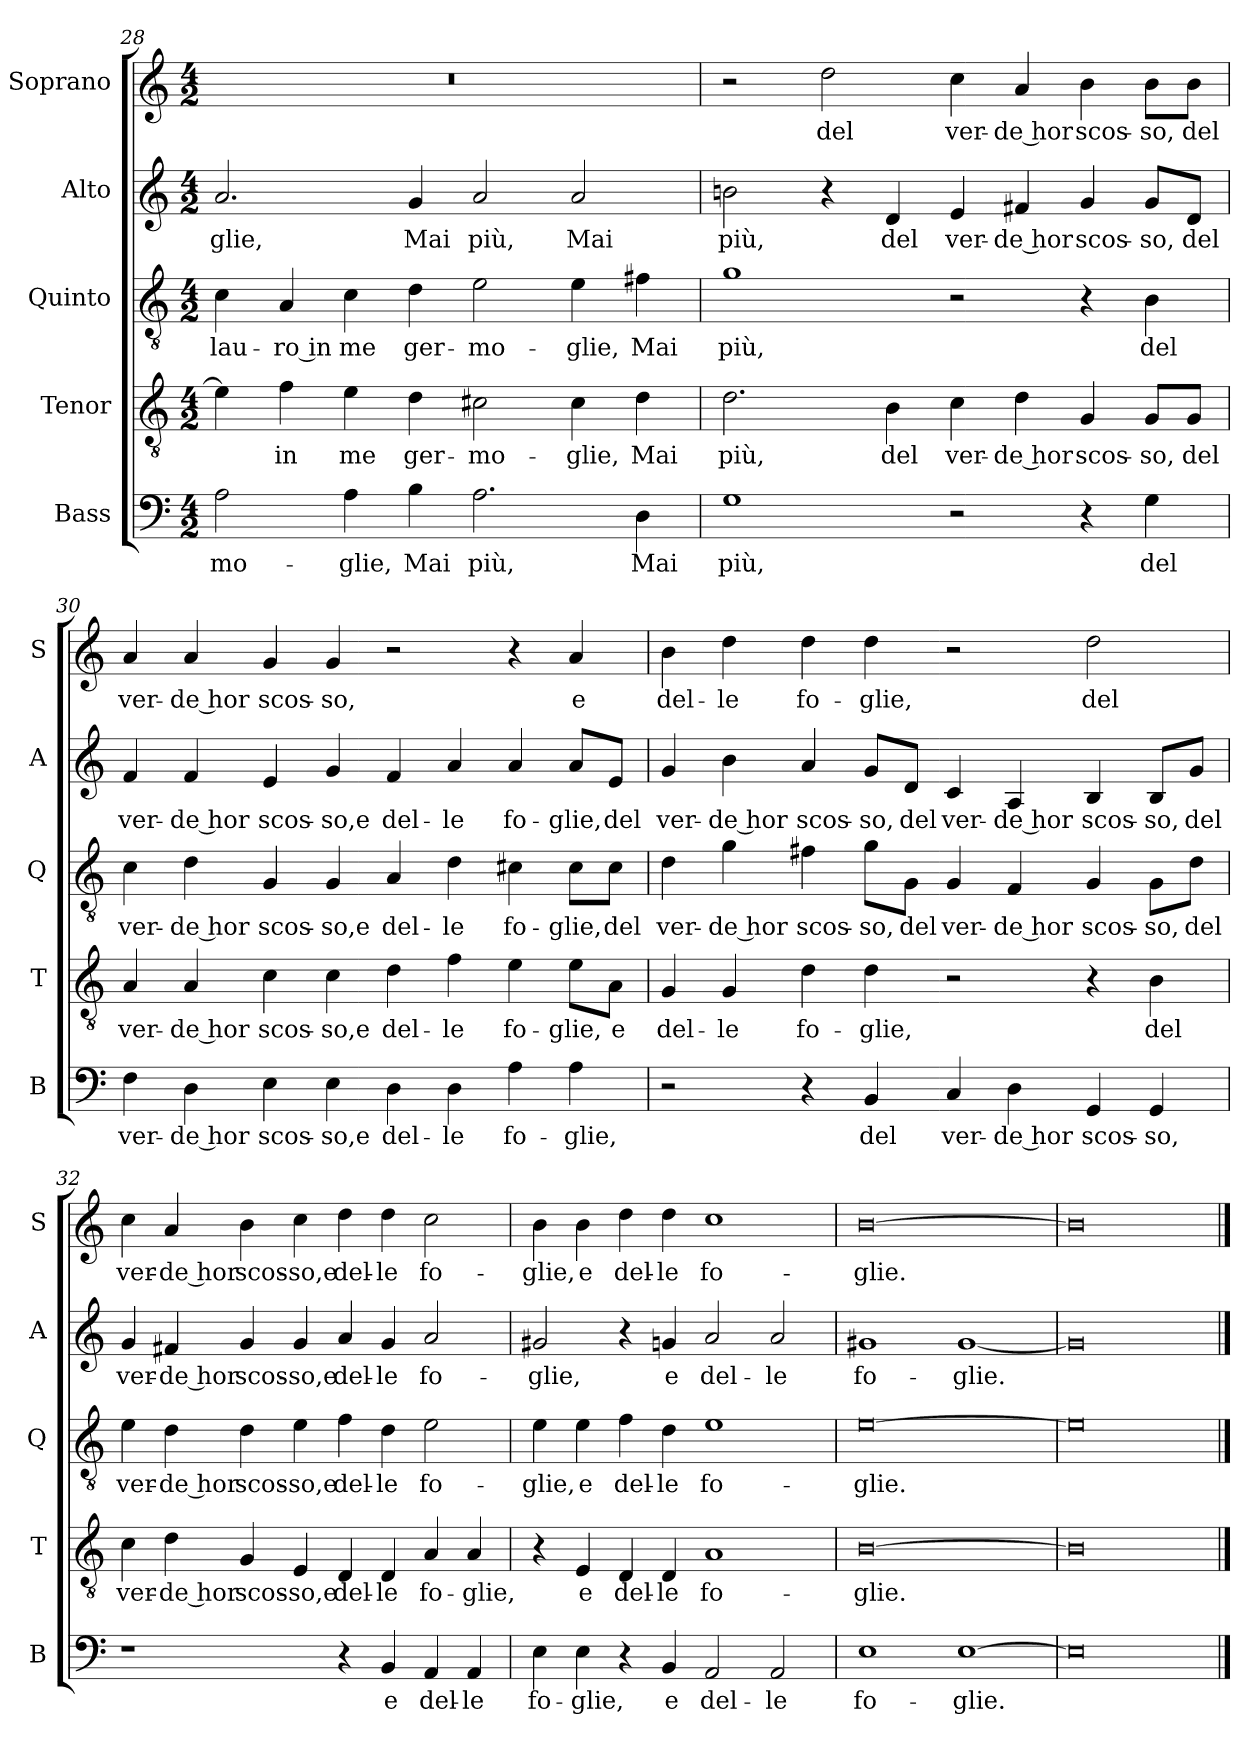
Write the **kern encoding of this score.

**kern	**text	**kern	**text	**kern	**text	**kern	**text	**kern	**text
*part5	*part5	*part4	*part4	*part3	*part3	*part2	*part2	*part1	*part1
*staff5	*staff5	*staff4	*staff4	*staff3	*staff3	*staff2	*staff2	*staff1	*staff1
*I"Bass	*	*I"Tenor	*	*I"Quinto	*	*I"Alto	*	*I"Soprano	*
*I'B	*	*I'T	*	*I'Q	*	*I'A	*	*I'S	*
*clefF4	*	*clefGv2	*	*clefGv2	*	*clefG2	*	*clefG2	*
*k[]	*	*k[]	*	*k[]	*	*k[]	*	*k[]	*
*C:	*	*C:	*	*C:	*	*C:	*	*C:	*
*M4/2	*	*M4/2	*	*M4/2	*	*M4/2	*	*M4/2	*
=28	=28	=28	=28	=28	=28	=28	=28	=28	=28
!	!LO:LY:b	!	!	!	!LO:LY:b	!	!LO:LY:b	!	!
2A\	-mo-	4e\]	.	4c\	lau-	2.a/	-glie,	0r	.
!	!	!	!LO:LY:b	!	!LO:LY:b	!	!	!	!
.	.	4f\	in	4A/	-ro in	.	.	.	.
!	!LO:LY:b	!	!LO:LY:b	!	!LO:LY:b	!	!	!	!
4A\	-glie,	4e\	me	4c\	me	.	.	.	.
!	!LO:LY:b	!	!LO:LY:b	!	!LO:LY:b	!	!LO:LY:b	!	!
4B\	Mai	4d\	ger-	4d\	ger-	4g/	Mai	.	.
!	!LO:LY:b	!	!LO:LY:b	!	!LO:LY:b	!	!LO:LY:b	!	!
2.A\	più,	2c#X\	-mo-	2e\	-mo-	2a/	più,	.	.
!	!	!	!LO:LY:b	!	!LO:LY:b	!	!LO:LY:b	!	!
.	.	4c#\	-glie,	4e\	-glie,	2a/	Mai	.	.
!	!LO:LY:b	!	!LO:LY:b	!	!LO:LY:b	!	!	!	!
4D\	Mai	4d\	Mai	4f#X\	Mai	.	.	.	.
!!LO:PB:g=z
=29	=29	=29	=29	=29	=29	=29	=29	=29	=29
!	!LO:LY:b	!	!LO:LY:b	!	!LO:LY:b	!	!LO:LY:b	!	!
1G	più,	2.d\	più,	1g	più,	2bni\	più,	2r	.
!	!	!	!	!	!	!	!	!	!LO:LY:b
.	.	.	.	.	.	4r	.	2dd\	del
!	!	!	!LO:LY:b	!	!	!	!LO:LY:b	!	!
.	.	4B\	del	.	.	4d/	del	.	.
!	!	!	!LO:LY:b	!	!	!	!LO:LY:b	!	!LO:LY:b
2r	.	4c\	ver-	2r	.	4e/	ver-	4cc\	ver-
!	!	!	!LO:LY:b	!	!	!	!LO:LY:b	!	!LO:LY:b
.	.	4d\	-de hor	.	.	4f#X/	-de hor	4a/	-de hor
!	!	!	!LO:LY:b	!	!	!	!LO:LY:b	!	!LO:LY:b
4r	.	4G/	scos-	4r	.	4g/	scos-	4b\	scos-
!	!LO:LY:b	!	!LO:LY:b	!	!LO:LY:b	!	!LO:LY:b	!	!LO:LY:b
4G\	del	8G/L	-so,	4B\	del	8g/L	-so,	8b\L	-so,
!	!	!	!LO:LY:b	!	!	!	!LO:LY:b	!	!LO:LY:b
.	.	8G/J	del	.	.	8d/J	del	8b\J	del
=30	=30	=30	=30	=30	=30	=30	=30	=30	=30
!	!LO:LY:b	!	!LO:LY:b	!	!LO:LY:b	!	!LO:LY:b	!	!LO:LY:b
4F\	ver-	4A/	ver-	4c\	ver-	4f/	ver-	4a/	ver-
!	!LO:LY:b	!	!LO:LY:b	!	!LO:LY:b	!	!LO:LY:b	!	!LO:LY:b
4D\	-de hor	4A/	-de hor	4d\	-de hor	4f/	-de hor	4a/	-de hor
!	!LO:LY:b	!	!LO:LY:b	!	!LO:LY:b	!	!LO:LY:b	!	!LO:LY:b
4E\	scos-	4c\	scos-	4G/	scos-	4e/	scos-	4g/	scos-
!	!LO:LY:b	!	!LO:LY:b	!	!LO:LY:b	!	!LO:LY:b	!	!LO:LY:b
4E\	-so,e	4c\	-so,e	4G/	-so,e	4g/	-so,e	4g/	-so,
!	!LO:LY:b	!	!LO:LY:b	!	!LO:LY:b	!	!LO:LY:b	!	!
4D\	del-	4d\	del-	4A/	del-	4f/	del-	2r	.
!	!LO:LY:b	!	!LO:LY:b	!	!LO:LY:b	!	!LO:LY:b	!	!
4D\	-le	4f\	-le	4d\	-le	4a/	-le	.	.
!	!LO:LY:b	!	!LO:LY:b	!	!LO:LY:b	!	!LO:LY:b	!	!
4A\	fo-	4e\	fo-	4c#X\	fo-	4a/	fo-	4r	.
!	!LO:LY:b	!	!LO:LY:b	!	!LO:LY:b	!	!LO:LY:b	!	!LO:LY:b
4A\	-glie,	8e\L	-glie,	8c#\L	-glie,	8a/L	-glie,	4a/	e
!	!	!	!LO:LY:b	!	!LO:LY:b	!	!LO:LY:b	!	!
.	.	8A\J	e	8c#\J	del	8e/J	del	.	.
!!LO:LB:g=z
=31	=31	=31	=31	=31	=31	=31	=31	=31	=31
!	!	!	!LO:LY:b	!	!LO:LY:b	!	!LO:LY:b	!	!LO:LY:b
2r	.	4G/	del-	4d\	ver-	4g/	ver-	4b\	del-
!	!	!	!LO:LY:b	!	!LO:LY:b	!	!LO:LY:b	!	!LO:LY:b
.	.	4G/	-le	4g\	-de hor	4b\	-de hor	4dd\	-le
!	!	!	!LO:LY:b	!	!LO:LY:b	!	!LO:LY:b	!	!LO:LY:b
4r	.	4d\	fo-	4f#X\	scos-	4a/	scos-	4dd\	fo-
!	!LO:LY:b	!	!LO:LY:b	!	!LO:LY:b	!	!LO:LY:b	!	!LO:LY:b
4BB/	del	4d\	-glie,	8g\L	-so,	8g/L	-so,	4dd\	-glie,
!	!	!	!	!	!LO:LY:b	!	!LO:LY:b	!	!
.	.	.	.	8G\J	del	8d/J	del	.	.
!	!LO:LY:b	!	!	!	!LO:LY:b	!	!LO:LY:b	!	!
4C/	ver-	2r	.	4G/	ver-	4c/	ver-	2r	.
!	!LO:LY:b	!	!	!	!LO:LY:b	!	!LO:LY:b	!	!
4D\	-de hor	.	.	4F/	-de hor	4A/	-de hor	.	.
!	!LO:LY:b	!	!	!	!LO:LY:b	!	!LO:LY:b	!	!LO:LY:b
4GG/	scos-	4r	.	4G/	scos-	4B/	scos-	2dd\	del
!	!LO:LY:b	!	!LO:LY:b	!	!LO:LY:b	!	!LO:LY:b	!	!
4GG/	-so,	4B\	del	8G\L	-so,	8B/L	-so,	.	.
!	!	!	!	!	!LO:LY:b	!	!LO:LY:b	!	!
.	.	.	.	8d\J	del	8g/J	del	.	.
=32	=32	=32	=32	=32	=32	=32	=32	=32	=32
!	!	!	!LO:LY:b	!	!LO:LY:b	!	!LO:LY:b	!	!LO:LY:b
1r	.	4c\	ver-	4e\	ver-	4g/	ver-	4cc\	ver-
!	!	!	!LO:LY:b	!	!LO:LY:b	!	!LO:LY:b	!	!LO:LY:b
.	.	4d\	-de hor	4d\	-de hor	4f#X/	-de hor	4a/	-de hor
!	!	!	!LO:LY:b	!	!LO:LY:b	!	!LO:LY:b	!	!LO:LY:b
.	.	4G/	scos-	4d\	scos-	4g/	scos-	4b\	scos-
!	!	!	!LO:LY:b	!	!LO:LY:b	!	!LO:LY:b	!	!LO:LY:b
.	.	4E/	-so,e	4e\	-so,e	4g/	-so,e	4cc\	-so,e
!	!	!	!LO:LY:b	!	!LO:LY:b	!	!LO:LY:b	!	!LO:LY:b
4r	.	4D/	del-	4f\	del-	4a/	del-	4dd\	del-
!	!LO:LY:b	!	!LO:LY:b	!	!LO:LY:b	!	!LO:LY:b	!	!LO:LY:b
4BB/	e	4D/	-le	4d\	-le	4g/	-le	4dd\	-le
!	!LO:LY:b	!	!LO:LY:b	!	!LO:LY:b	!	!LO:LY:b	!	!LO:LY:b
4AA/	del-	4A/	fo-	2e\	fo-	2a/	fo-	2cc\	fo-
!	!LO:LY:b	!	!LO:LY:b	!	!	!	!	!	!
4AA/	-le	4A/	-glie,	.	.	.	.	.	.
=33	=33	=33	=33	=33	=33	=33	=33	=33	=33
!	!LO:LY:b	!	!	!	!LO:LY:b	!	!LO:LY:b	!	!LO:LY:b
4E\	fo-	4r	.	4e\	-glie,	2g#X/	-glie,	4b\	-glie,
!	!LO:LY:b	!	!LO:LY:b	!	!LO:LY:b	!	!	!	!LO:LY:b
4E\	-glie,	4E/	e	4e\	e	.	.	4b\	e
!	!	!	!LO:LY:b	!	!LO:LY:b	!	!	!	!LO:LY:b
4r	.	4D/	del-	4f\	del-	4r	.	4dd\	del-
!	!LO:LY:b	!	!LO:LY:b	!	!LO:LY:b	!	!LO:LY:b	!	!LO:LY:b
4BB/	e	4D/	-le	4d\	-le	4gn/	e	4dd\	-le
!	!LO:LY:b	!	!LO:LY:b	!	!LO:LY:b	!	!LO:LY:b	!	!LO:LY:b
2AA/	del-	1A	fo-	1e	fo-	2a/	del-	1cc	fo-
!	!LO:LY:b	!	!	!	!	!	!LO:LY:b	!	!
2AA/	-le	.	.	.	.	2a/	-le	.	.
!!LO:LB:g=z
=34	=34	=34	=34	=34	=34	=34	=34	=34	=34
!	!LO:LY:b	!	!LO:LY:b	!	!LO:LY:b	!	!LO:LY:b	!	!LO:LY:b
1E	fo-	[0B	-glie.	[0e	-glie.	1g#X	fo-	[0b	-glie.
!	!LO:LY:b	!	!	!	!	!	!LO:LY:b	!	!
[1E	-glie.	.	.	.	.	[1g#	-glie.	.	.
=35	=35	=35	=35	=35	=35	=35	=35	=35	=35
0E]	.	0B]	.	0e]	.	0g#]	.	0b]	.
==	==	==	==	==	==	==	==	==	==
*-	*-	*-	*-	*-	*-	*-	*-	*-	*-
